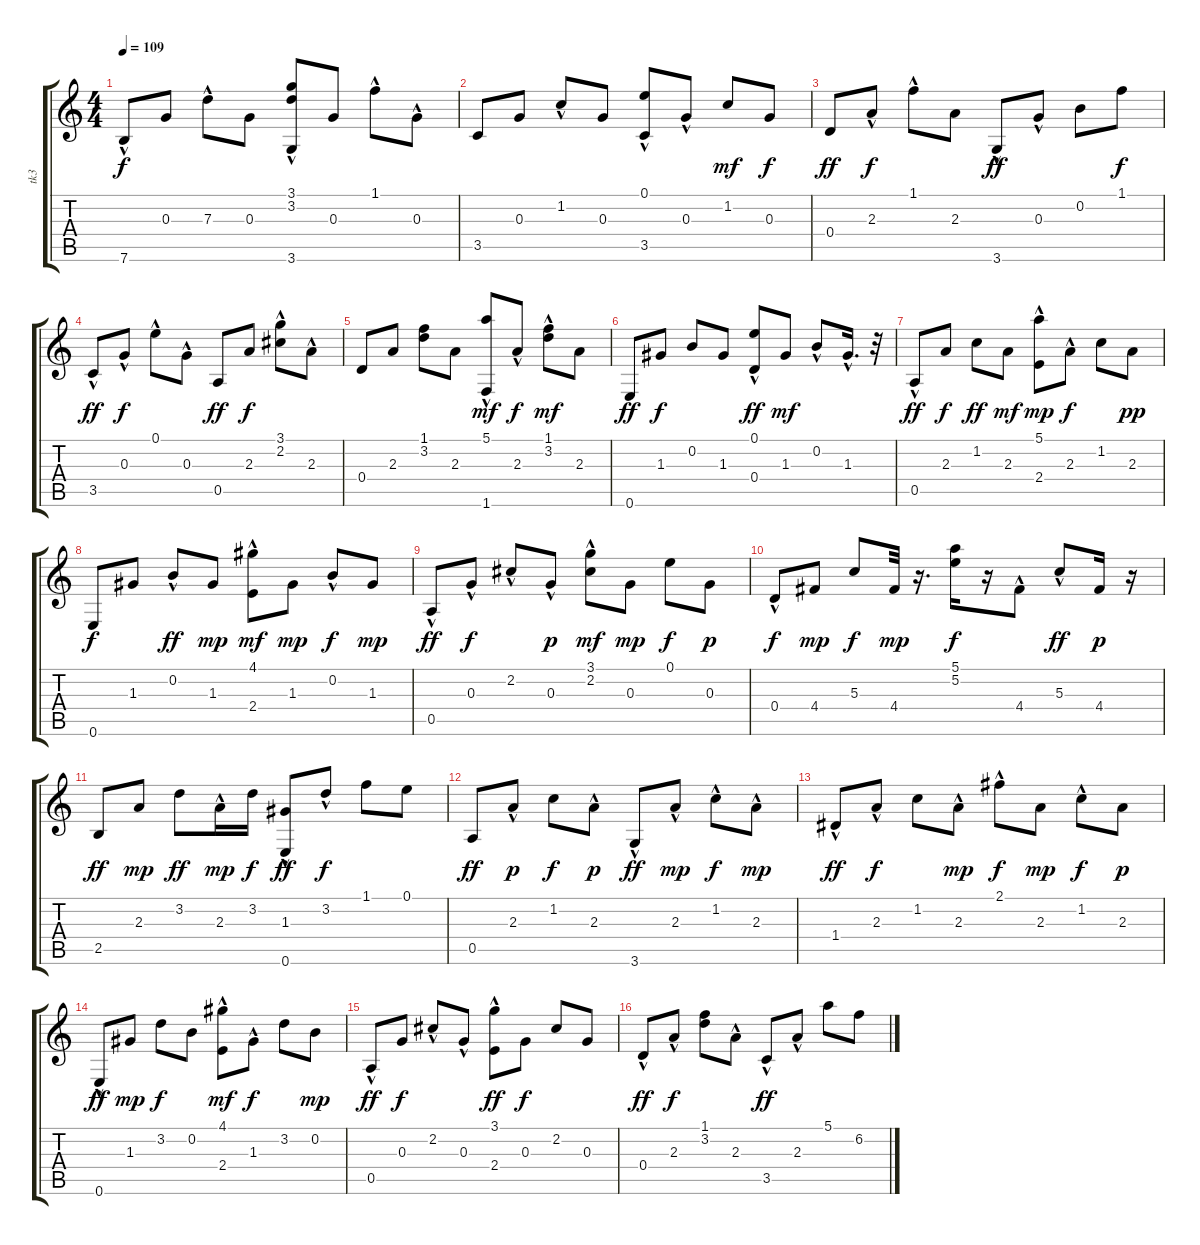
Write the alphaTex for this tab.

\track ("tk3" "tk3") {instrument acousticguitarnylon}
\staff {score tabs}
\tuning (E4 B3 G3 D3 A2 E2) {hide}
\ts (4 4)
\tempo 109
\clef g2
\ks c
7.6{hac}.8{dy f} 0.3.8 7.3{hac}.8 0.3.8 (3.1{hac} 3.2{hac} 3.6).8 0.3.8 1.1{hac}.8 0.3{hac}.8 |
3.5.8 0.3.8 1.2{hac}.8 0.3.8 (0.1 3.5{hac}).8 0.3{hac}.8 1.2.8{dy mf} 0.3.8{dy f} |
0.4.8{dy ff} 2.3{hac}.8{dy f} 1.1{hac}.8 2.3.8 3.6{hac}.8{dy ff} 0.3{hac}.8 0.2.8 1.1.8{dy f} |
3.5{hac}.8{dy ff} 0.3{hac}.8{dy f} 0.1{hac}.8 0.3{hac}.8 0.5.8{dy ff} 2.3.8{dy f} (3.1 2.2{hac}).8 2.3{hac}.8 |
0.4.8 2.3.8 (1.1 3.2).8 2.3.8 (5.1{hac} 1.6{hac}).8{dy mf} 2.3{hac}.8{dy f} (1.1{hac} 3.2{hac}).8{dy mf} 2.3.8 |
0.6.8{dy ff} 1.3.8{dy f} 0.2.8 1.3.8 (0.1 0.4{hac}).8{dy ff} 1.3.8{dy mf} 0.2{hac}.8 1.3{hac}.16{d} r.32 |
0.5{hac}.8{dy ff} 2.3.8{dy f} 1.2.8{dy ff} 2.3.8{dy mf} (5.1{hac} 2.4).8{dy mp} 2.3{hac}.8{dy f} 1.2.8 2.3.8{dy pp} |
0.6.8{dy f} 1.3.8 0.2{hac}.8{dy ff} 1.3.8{dy mp} (4.1{hac} 2.4{hac}).8{dy mf} 1.3.8{dy mp} 0.2{hac}.8{dy f} 1.3.8{dy mp} |
0.5{hac}.8{dy ff} 0.3{hac}.8{dy f} 2.2{hac}.8 0.3{hac}.8{dy p} (3.1 2.2{hac}).8{dy mf} 0.3.8{dy mp} 0.1.8{dy f} 0.3.8{dy p} |
0.4{hac}.8{dy f} 4.4.8{dy mp} 5.3.8{dy f} 4.4.32{dy mp} r.16{d} (5.1 5.2).16{dy f} r.16 4.4{hac}.8 5.3{hac}.8{dy ff} 4.4.16{dy p} r.16 |
2.5.8{dy ff} 2.3.8{dy mp} 3.2.8{dy ff} 2.3{hac}.16{dy mp} 3.2.16{dy f} (1.3 0.6{hac}).8{dy ff} 3.2{hac}.8{dy f} 1.1.8 0.1.8 |
0.5.8{dy ff} 2.3{hac}.8{dy p} 1.2.8{dy f} 2.3{hac}.8{dy p} 3.6{hac}.8{dy ff} 2.3{hac}.8{dy mp} 1.2{hac}.8{dy f} 2.3{hac}.8{dy mp} |
1.4{hac}.8{dy ff} 2.3{hac}.8{dy f} 1.2.8 2.3{hac}.8{dy mp} 2.1{hac}.8{dy f} 2.3.8{dy mp} 1.2{hac}.8{dy f} 2.3.8{dy p} |
0.6{hac}.8{dy ff} 1.3.8{dy mp} 3.2.8{dy f} 0.2.8 (4.1 2.4{hac}).8{dy mf} 1.3{hac}.8{dy f} 3.2.8 0.2.8{dy mp} |
0.5{hac}.8{dy ff} 0.3.8{dy f} 2.2{hac}.8 0.3{hac}.8 (3.1 2.4{hac}).8{dy ff} 0.3.8{dy f} 2.2.8 0.3.8 |
0.4{hac}.8{dy ff} 2.3{hac}.8{dy f} (1.1 3.2).8 2.3{hac}.8 3.5{hac}.8{dy ff} 2.3{hac}.8 5.1.8 6.2.8
